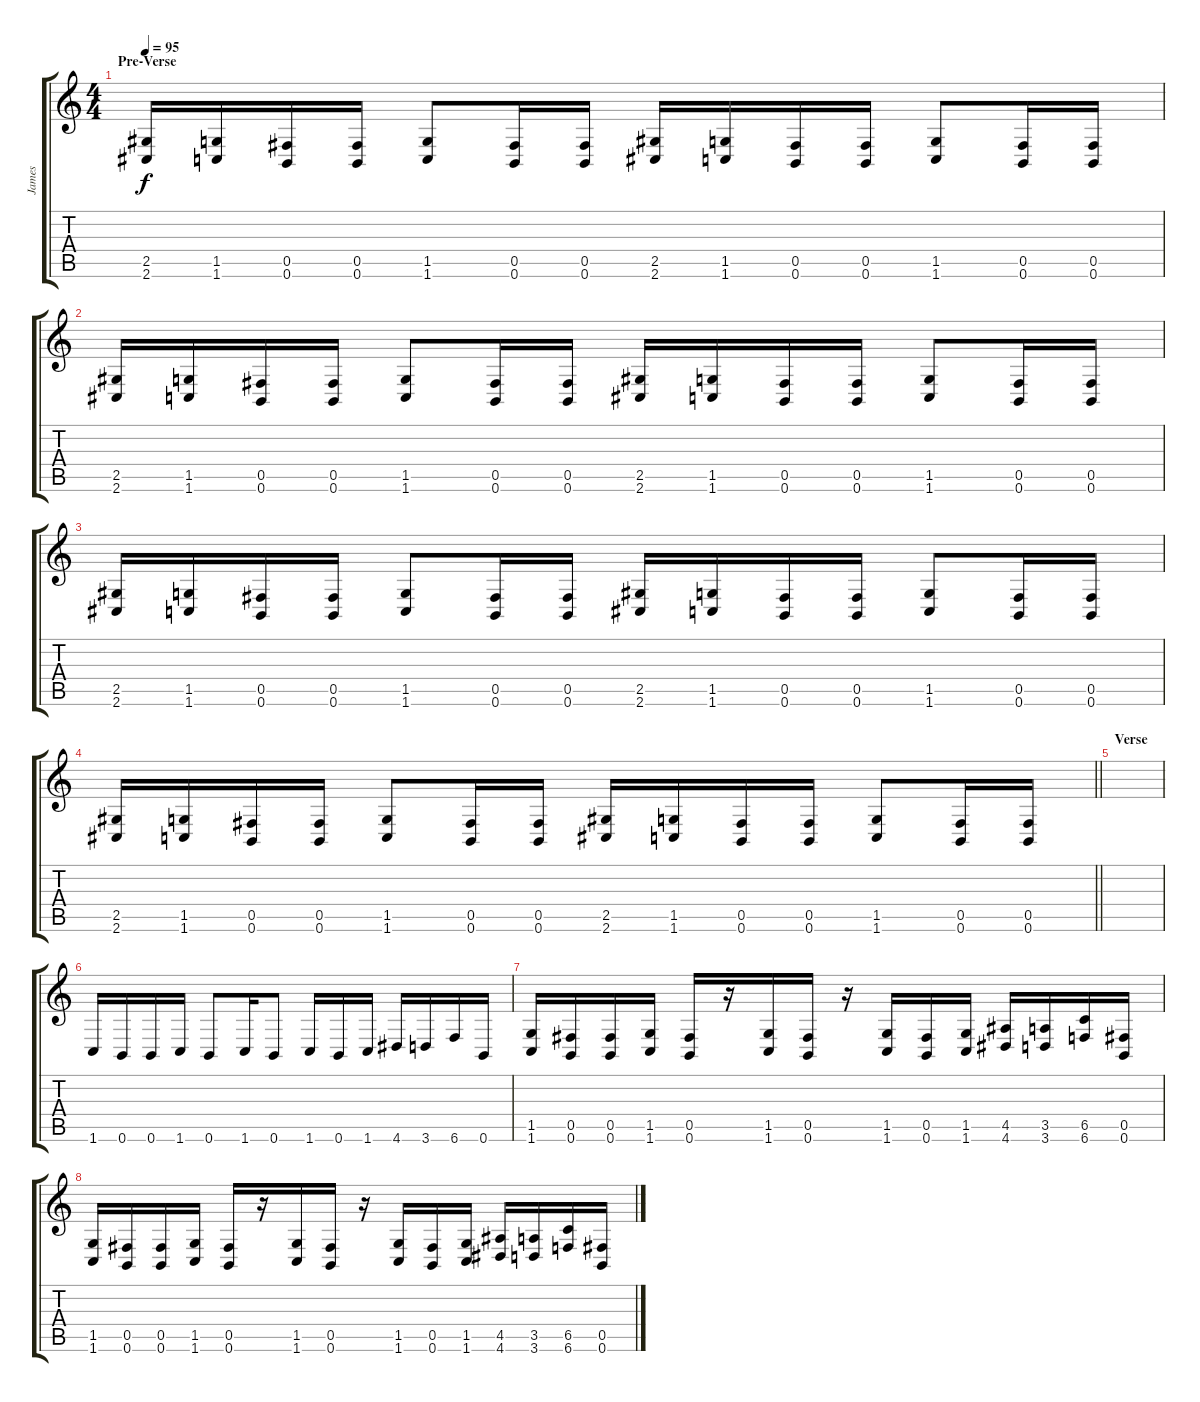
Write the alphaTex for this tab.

\track ("James " "James ") {instrument distortionguitar}
\staff {score tabs}
\tuning (Db4 Ab3 E3 B2 Gb2 B1) {hide}
\ts (4 4)
\section ("" "Pre-Verse")
\tempo 95
\clef g2
\ks c
(2.5 2.6).16{dy f} (1.5 1.6).16 (0.5 0.6).16 (0.5 0.6).16 (1.5 1.6).8 (0.5 0.6).16 (0.5 0.6).16 (2.5 2.6).16 (1.5 1.6).16 (0.5 0.6).16 (0.5 0.6).16 (1.5 1.6).8 (0.5 0.6).16 (0.5 0.6).16 |
(2.5 2.6).16 (1.5 1.6).16 (0.5 0.6).16 (0.5 0.6).16 (1.5 1.6).8 (0.5 0.6).16 (0.5 0.6).16 (2.5 2.6).16 (1.5 1.6).16 (0.5 0.6).16 (0.5 0.6).16 (1.5 1.6).8 (0.5 0.6).16 (0.5 0.6).16 |
(2.5 2.6).16 (1.5 1.6).16 (0.5 0.6).16 (0.5 0.6).16 (1.5 1.6).8 (0.5 0.6).16 (0.5 0.6).16 (2.5 2.6).16 (1.5 1.6).16 (0.5 0.6).16 (0.5 0.6).16 (1.5 1.6).8 (0.5 0.6).16 (0.5 0.6).16 |
\barLineRight lightlight
(2.5 2.6).16 (1.5 1.6).16 (0.5 0.6).16 (0.5 0.6).16 (1.5 1.6).8 (0.5 0.6).16 (0.5 0.6).16 (2.5 2.6).16 (1.5 1.6).16 (0.5 0.6).16 (0.5 0.6).16 (1.5 1.6).8 (0.5 0.6).16 (0.5 0.6).16 |
\section ("" "Verse")
|
1.6.16 0.6.16 0.6.16 1.6.16 0.6.8 1.6.16 0.6.8 1.6.16 0.6.16 1.6.16 4.6.16 3.6.16 6.6.16 0.6.16 |
(1.5 1.6).16 (0.5 0.6).16 (0.5 0.6).16 (1.5 1.6).16 (0.5 0.6).16 r.16 (1.5 1.6).16 (0.5 0.6).16 r.16 (1.5 1.6).16 (0.5 0.6).16 (1.5 1.6).16 (4.5 4.6).16 (3.5 3.6).16 (6.5 6.6).16 (0.5 0.6).16 |
(1.5 1.6).16 (0.5 0.6).16 (0.5 0.6).16 (1.5 1.6).16 (0.5 0.6).16 r.16 (1.5 1.6).16 (0.5 0.6).16 r.16 (1.5 1.6).16 (0.5 0.6).16 (1.5 1.6).16 (4.5 4.6).16 (3.5 3.6).16 (6.5 6.6).16 (0.5 0.6).16
